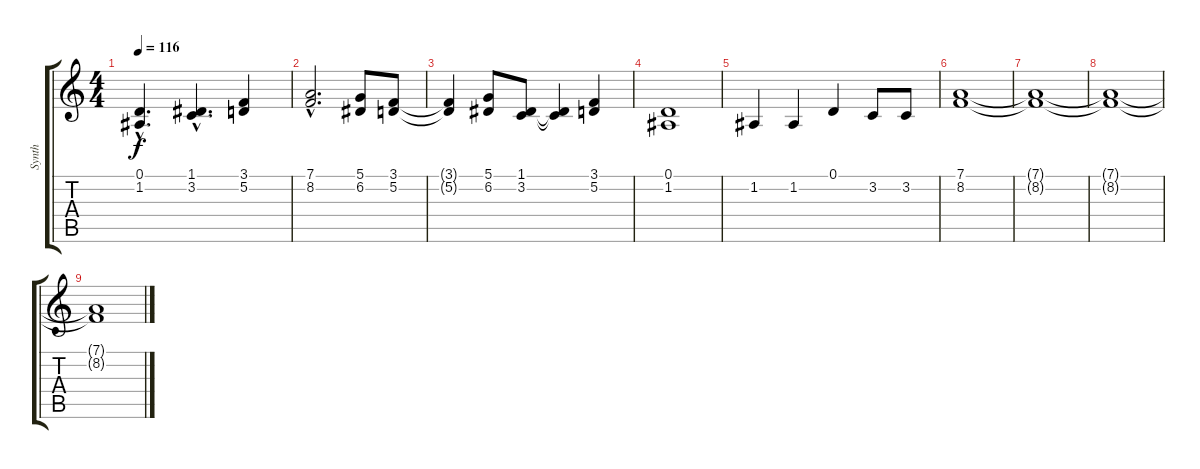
\track ("Synth" "Synth") {instrument acousticgrandpiano}
\staff {score tabs}
\tuning (D4 A3 F3 C3 G2 D2) {hide}
\ts (4 4)
\tempo 116
\clef g2
\ks c
(0.1{hac} 1.2{hac}).4{d dy f} (1.1{hac} 3.2{hac}).4{d} (3.1 5.2).4 |
(7.1{hac} 8.2{hac}).2{d instrument cello} (5.1 6.2).8 (3.1 5.2).8 |
(3.1{t} 5.2{t}).4 (5.1 6.2).8 (1.1 3.2).8 (1.1{t} 3.2{t}).4 (3.1 5.2).4 |
(0.1 1.2).1 |
1.2.4{instrument acousticgrandpiano} 1.2.4 0.1.4 3.2.8 3.2.8 |
(7.1 8.2).1{instrument cello} |
(7.1{t} 8.2{t}).1 |
(7.1{t} 8.2{t}).1 |
(7.1{t} 8.2{t}).1
